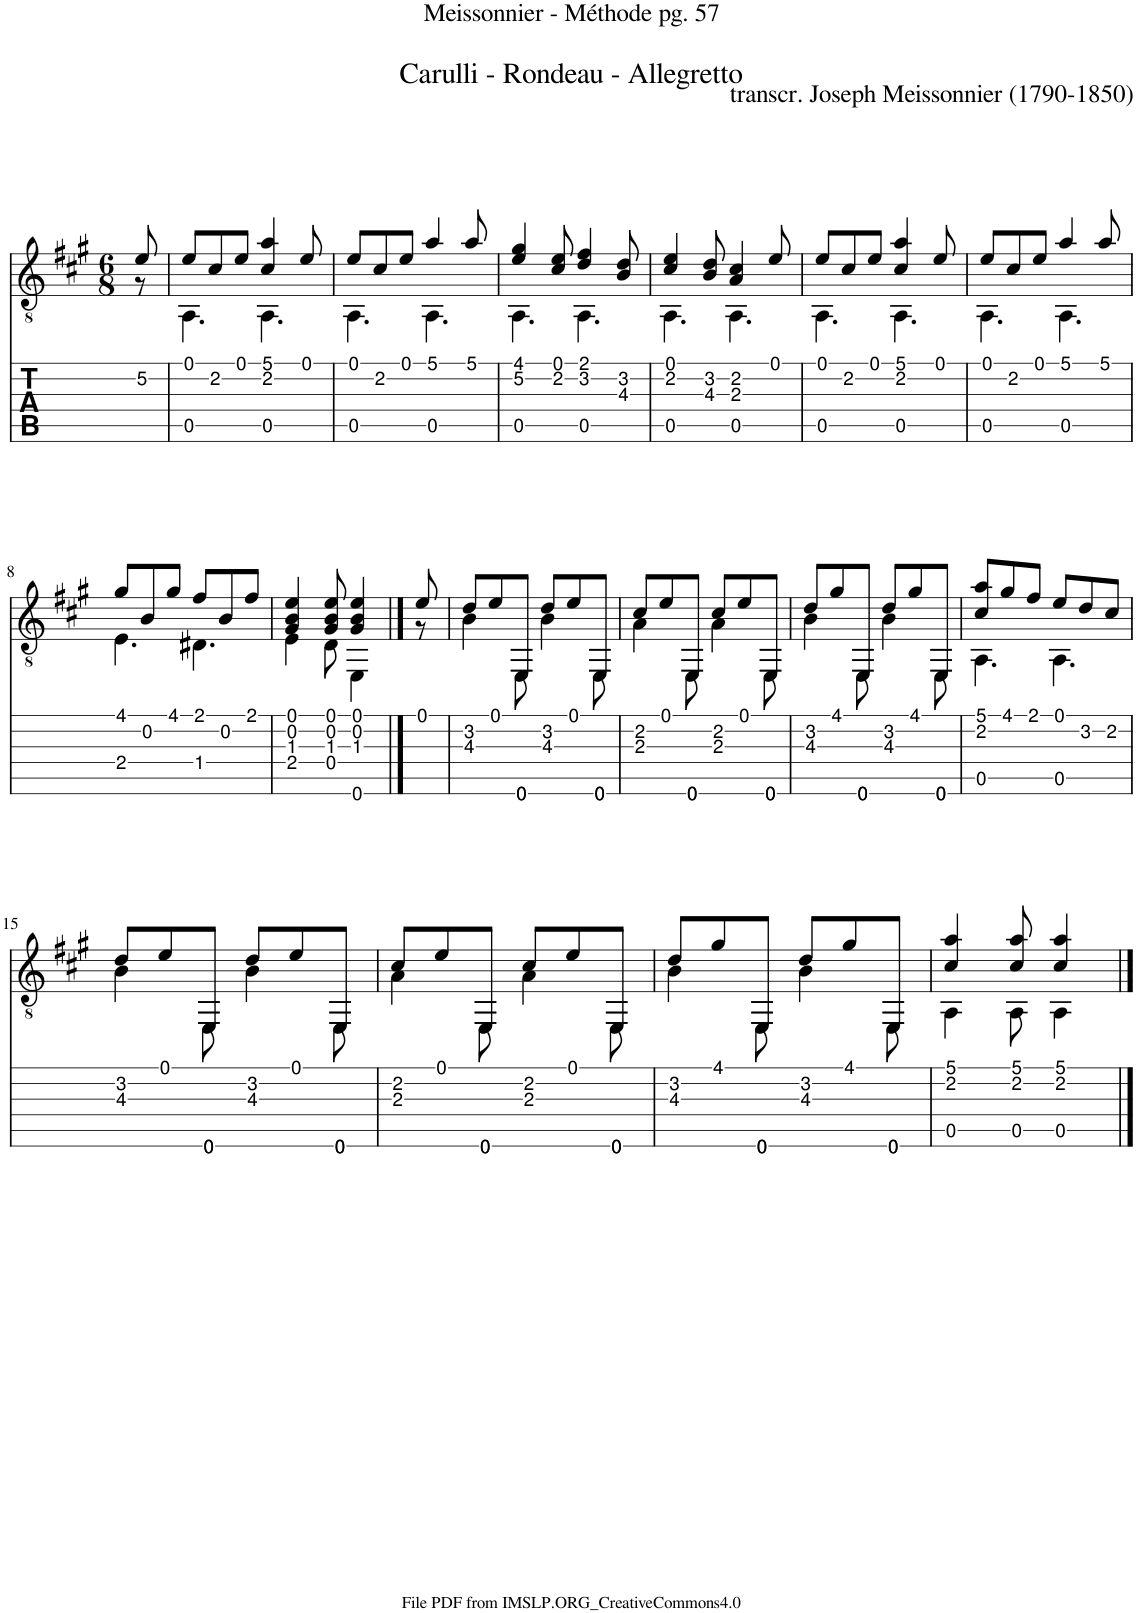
**kern	**kern
*part1	*part1
*staff2	*staff1
*I"Guitar	*
*I'Guit.	*
*stria6	*
*	*clefGv2
*k[f#c#g#]	*k[f#c#g#]
*M6/8	*M6/8
=1	=1
*^	*^
8e	8r	8e/	8r
=2	=2	=2	=2
8eL	4.AA	8e/L	4.AA\
8c#	.	8c#/	.
8eJ	.	8e/J	.
4c# 4a	4.AA	4c#/ 4a/	4.AA\
8e	.	8e/	.
=3	=3	=3	=3
8eL	4.AA	8e/L	4.AA\
8c#	.	8c#/	.
8eJ	.	8e/J	.
4a	4.AA	4a/	4.AA\
8a	.	8a/	.
=4	=4	=4	=4
4e 4g#	4.AA	4e/ 4g#/	4.AA\
8c# 8e	.	8c#/ 8e/	.
4d 4f#	4.AA	4d/ 4f#/	4.AA\
8B 8d	.	8B/ 8d/	.
=5	=5	=5	=5
4c# 4e	4.AA	4c#/ 4e/	4.AA\
8B 8d	.	8B/ 8d/	.
4A 4c#	4.AA	4A/ 4c#/	4.AA\
8e	.	8e/	.
=6	=6	=6	=6
8eL	4.AA	8e/L	4.AA\
8c#	.	8c#/	.
8eJ	.	8e/J	.
4c# 4a	4.AA	4c#/ 4a/	4.AA\
8e	.	8e/	.
=7	=7	=7	=7
8eL	4.AA	8e/L	4.AA\
8c#	.	8c#/	.
8eJ	.	8e/J	.
4a	4.AA	4a/	4.AA\
8a	.	8a/	.
!!LO:LB:g=z	!!
=8	=8	=8	=8
8g#L	4.E	8g#/L	4.E\
8B	.	8B/	.
8g#J	.	8g#/J	.
8f#L	4.D#	8f#/L	4.D#X\
8B	.	8B/	.
8f#J	.	8f#/J	.
=9	=9	=9	=9
4G# 4B 4e	4E	4G#/ 4B/ 4e/	4E\
8G# 8B 8e	8D	8G#/ 8B/ 8e/	8D\
4G# 4B 4e	4EE	4G#/ 4B/ 4e/	4EE\
==10	==10	==10	==10
8e	8r	8e/	8r
=11	=11	=11	=11
8dL	4B	8d/L	4B\
8e	.	8e/	.
8EEJ	8EE	8EE/J	8EE\
8dL	4B	8d/L	4B\
8e	.	8e/	.
8EEJ	8EE	8EE/J	8EE\
=12	=12	=12	=12
8c#L	4A	8c#/L	4A\
8e	.	8e/	.
8EEJ	8EE	8EE/J	8EE\
8c#L	4A	8c#/L	4A\
8e	.	8e/	.
8EEJ	8EE	8EE/J	8EE\
=13	=13	=13	=13
8dL	4B	8d/L	4B\
8g#	.	8g#/	.
8EEJ	8EE	8EE/J	8EE\
8dL	4B	8d/L	4B\
8g#	.	8g#/	.
8EEJ	8EE	8EE/J	8EE\
=14	=14	=14	=14
8c#\ 8a\L	4.AA	8c#/ 8a/L	4.AA\
8g#	.	8g#/	.
8f#J	.	8f#/J	.
8eL	4.AA	8e/L	4.AA\
8d	.	8d/	.
8c#J	.	8c#/J	.
!!LO:LB:g=z	!!
=15	=15	=15	=15
8dL	4B	8d/L	4B\
8e	.	8e/	.
8EEJ	8EE	8EE/J	8EE\
8dL	4B	8d/L	4B\
8e	.	8e/	.
8EEJ	8EE	8EE/J	8EE\
=16	=16	=16	=16
8c#L	4A	8c#/L	4A\
8e	.	8e/	.
8EEJ	8EE	8EE/J	8EE\
8c#L	4A	8c#/L	4A\
8e	.	8e/	.
8EEJ	8EE	8EE/J	8EE\
=17	=17	=17	=17
8dL	4B	8d/L	4B\
8g#	.	8g#/	.
8EEJ	8EE	8EE/J	8EE\
8dL	4B	8d/L	4B\
8g#	.	8g#/	.
8EEJ	8EE	8EE/J	8EE\
=18	=18	=18	=18
4c# 4a	4AA	4c#/ 4a/	4AA\
8c# 8a	8AA	8c#/ 8a/	8AA\
4c# 4a	4AA	4c#/ 4a/	4AA\
*v	*v	*	*
*	*v	*v
==	==
*-	*-
